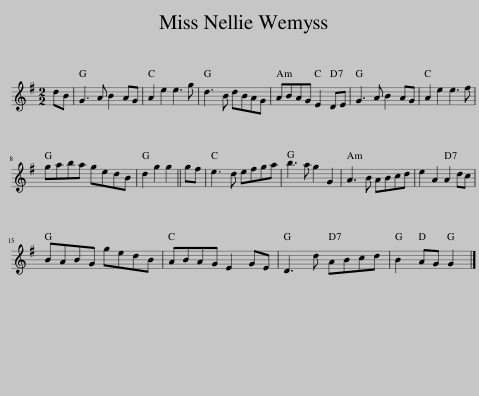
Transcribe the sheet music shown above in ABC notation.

X:1
L:1/8
M:2/2
I:linebreak $
K:G
V:1 treble
V:1
 dB | G3 A B2 AG | A2 e2 e3 g | d3 B dBAG | ABAG E2 DE | %5
 G3 A B2 AG | A2 e2 e3 f |$ gaba gedB | d2 g2 g2 || gf | %10
 e3 d efga | b3 a g2 G2 | A3 B ABcd | e2 A2 A2 dc |$ BABG gedB | %15
 ABAG E2 GE | D3 d ABcd | B2 AG G2 |] %18
